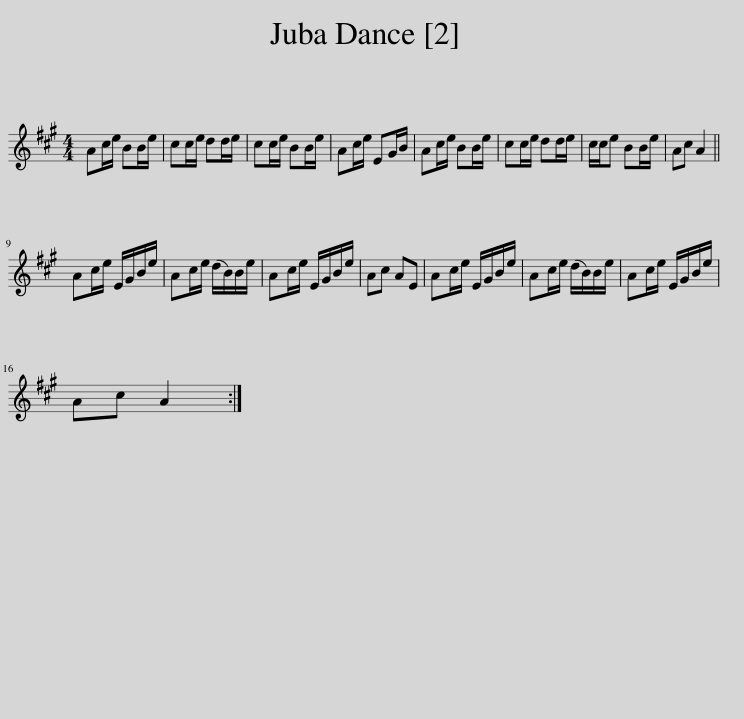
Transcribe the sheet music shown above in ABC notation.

X:1
L:1/8
M:4/4
I:linebreak $
K:A
V:1 treble
V:1
 Ac/e/ BB/e/ | cc/e/ dd/e/ | cc/e/ BB/e/ | Ac/e/ EG/B/ | Ac/e/ BB/e/ | %5
 cc/e/ dd/e/ | c/c/e BB/e/ | Ac A2 ||$ Ac/e/ E/G/B/e/ | Ac/e/ (d/B/)B/e/ | %10
 Ac/e/ E/G/B/e/ | Ac AE | Ac/e/ E/G/B/e/ | Ac/e/ (d/B/)B/e/ | Ac/e/ E/G/B/e/ |$ %15
 Ac A2 :| %16
